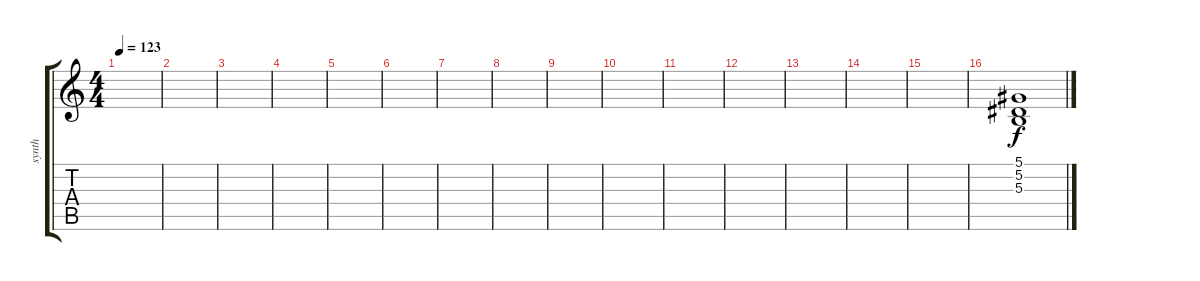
\track ("synth" "synth") {instrument pad8sweep}
\staff {score tabs}
\tuning (Eb4 Bb3 Gb3 Db3 Ab2 Eb2) {hide}
\ts (4 4)
\tempo 123
\clef g2
\ks c
|
|
|
|
|
|
|
|
|
|
|
|
|
|
|
(5.1 5.2 5.3).1
